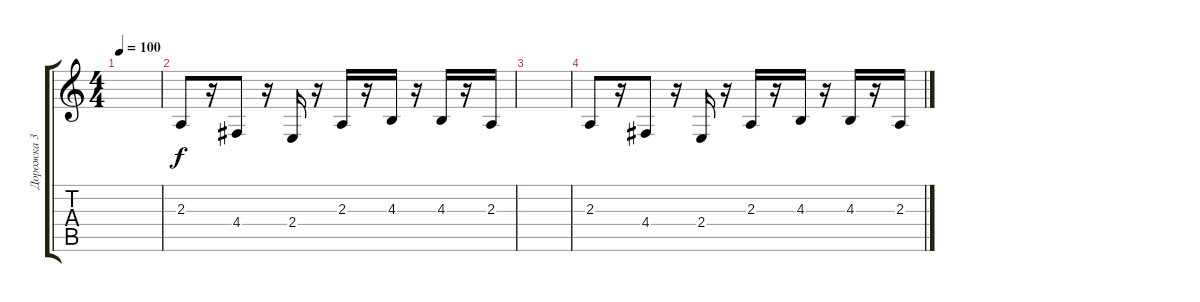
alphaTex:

\track ("Дорожка 3" "Дорожка 3") {instrument fx7echoes}
\staff {score tabs}
\tuning (E4 B3 G3 D3 A2 E2) {hide}
\ts (4 4)
\tempo 100
\clef g2
\ks c
|
2.3.8 r.16 4.4.8 r.16 2.4.16 r.16 2.3.16 r.16 4.3.16 r.16 4.3.16 r.16 2.3.16 |
|
2.3.8 r.16 4.4.8 r.16 2.4.16 r.16 2.3.16 r.16 4.3.16 r.16 4.3.16 r.16 2.3.16
